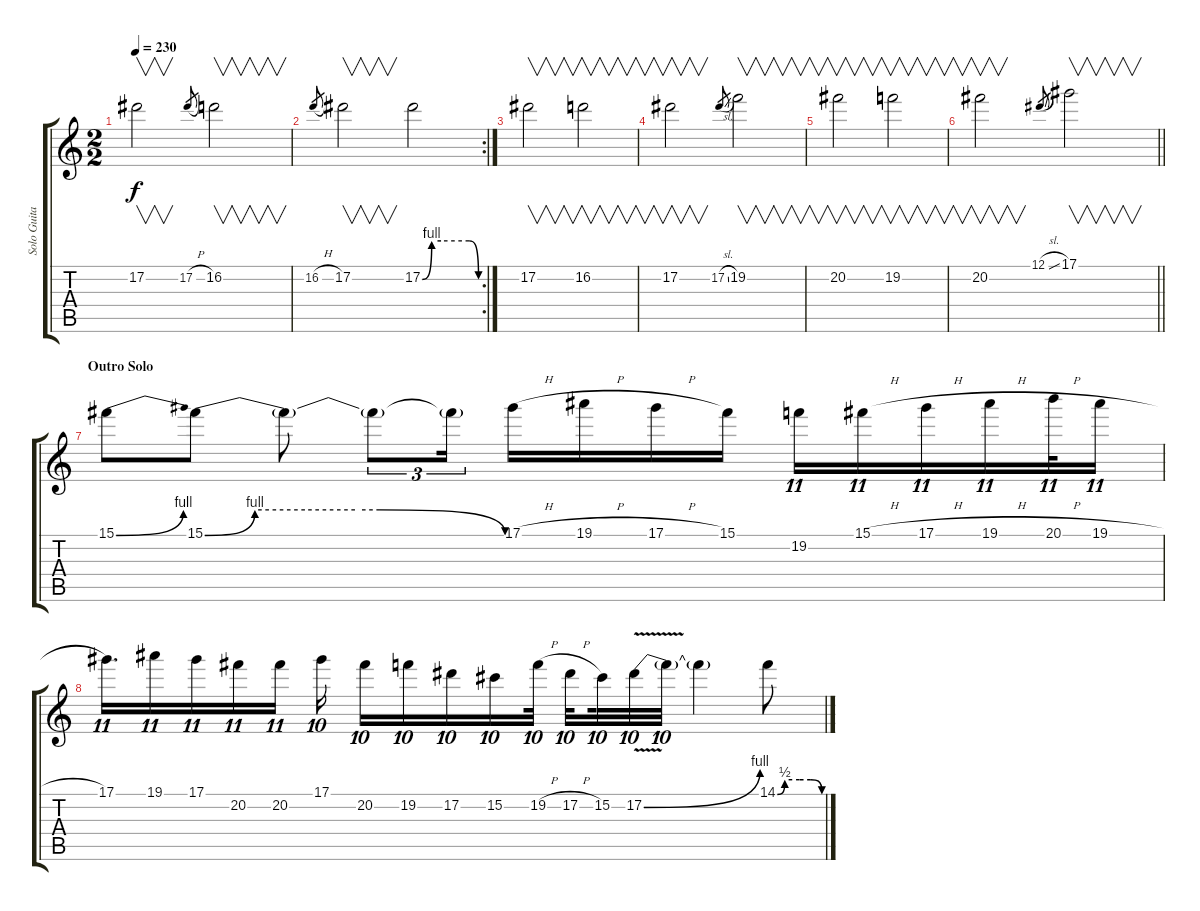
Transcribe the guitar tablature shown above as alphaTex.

\track ("Solo Guitar (Malmsteen)" "Solo Guita") {instrument distortionguitar}
\staff {score tabs}
\tuning (Eb4 Bb3 Gb3 Db3 Ab2 Eb2) {hide}
\ts (2 2)
\tempo 230
\clef g2
\ks c
17.2.2{v dy f} 17.2{h}.8{gr} 16.2.2{v} |
\rc 2
16.2{h}.8{gr} 17.2.2{v} 17.2{be (custom 0 0 10 4 20 4 50 4 60 0)}.2 |
17.2.2{v} 16.2.2{v} |
17.2.2{v} 17.2{sl}.8{gr} 19.2.2{v} |
20.2.2{v} 19.2.2{v} |
\barLineRight lightlight
20.2.2{v} 12.1{sl}.8{gr} 17.1.2{v} |
\section ("" "Outro Solo")
15.1{be (bend 0 0 60 4)}.8 15.1{be (custom 0 0 10 4 20 4 30 4 35 4 60 0)}.8 15.1{t}.8 15.1{t}.8{tu (3 2)} 15.1{t}.16{tu (3 2)} 17.1{h}.16 19.1{h}.16 17.1{h}.16 15.1.16{beam splitsecondary} 19.2.16{tu (11 8)} 15.1{h}.16{tu (11 8)} 17.1{h}.16{tu (11 8)} 19.1{h}.16{tu (11 8)} 20.1{h}.32{tu (11 8)} 19.1{h}.16{tu (11 8)} |
17.1.16{d tu (11 8)} 19.1.16{tu (11 8)} 17.1.16{tu (11 8)} 20.2.16{tu (11 8)} 20.2.16{tu (11 8)} 17.1.16{tu (10 8)} 20.2.16{tu (10 8)} 19.2.16{tu (10 8)} 17.2.16{tu (10 8)} 15.2.16{tu (10 8)} 19.2{h}.32{tu (10 8)} 17.2{h}.32{tu (10 8) beam splitsecondary} 15.2.32{tu (10 8)} 17.2{be (bend 0 0 60 4) v}.32{tu (10 8)} 17.2{t}.32{tu (10 8)} 17.2{t}.4 14.1{be (custom 0 0 10 2 20 2 30 2 45 2 60 0)}.8
